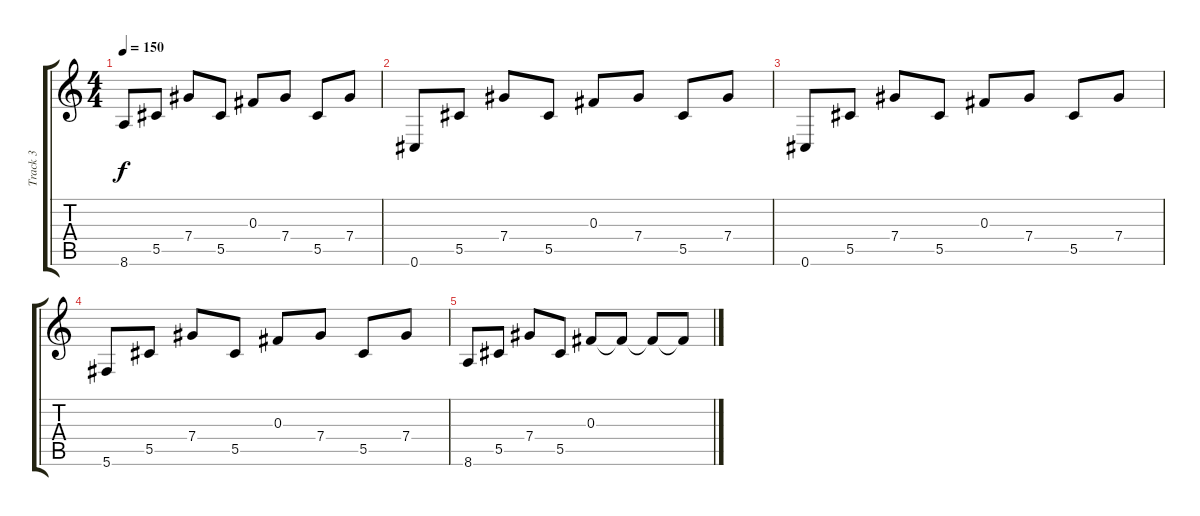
\track ("Track 3" "Track 3") {instrument acousticguitarsteel}
\staff {score tabs}
\tuning (Eb4 Bb3 Gb3 Db3 Ab2 Db2) {hide}
\ts (4 4)
\tempo 150
\clef g2
\ks c
8.6.8{dy f} 5.5.8 7.4.8 5.5.8 0.3.8 7.4.8 5.5.8 7.4.8 |
0.6.8 5.5.8 7.4.8 5.5.8 0.3.8 7.4.8 5.5.8 7.4.8 |
0.6.8 5.5.8 7.4.8 5.5.8 0.3.8 7.4.8 5.5.8 7.4.8 |
5.6.8 5.5.8 7.4.8 5.5.8 0.3.8 7.4.8 5.5.8 7.4.8 |
8.6.8 5.5.8 7.4.8 5.5.8 0.3.8 0.3{t}.8 0.3{t}.8 0.3{t}.8
